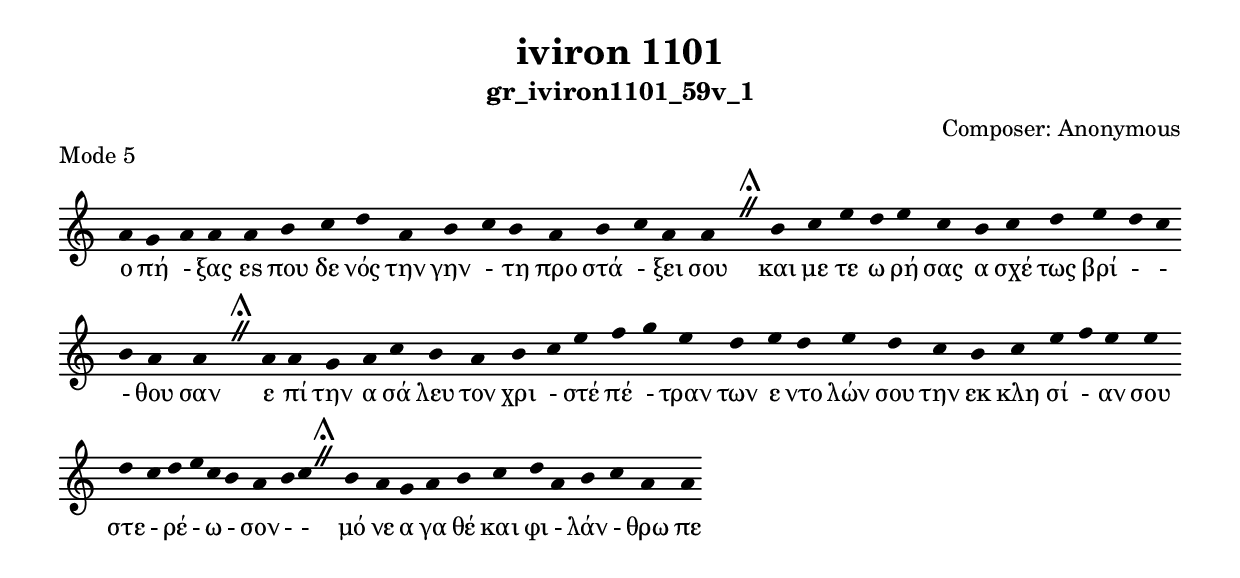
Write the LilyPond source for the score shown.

\include "gregorian.ly"

	\header {
 	  title = "iviron 1101"
	  subtitle = "gr_iviron1101_59v_1"
	  composer = "Composer: Αnonymous"
	  piece = "Mode 5"
	}

	chant = {
	  a'4 g'4 a'4 a'4 a'4 b'4 c''4 d''4 a'4 b'4 c''4 b'4 a'4 b'4 c''4 a'4 a'4 \divisioMaior
 b'4 c''4 e''4 d''4 e''4 c''4 b'4 c''4 d''4 e''4 d''4 c''4 b'4 a'4 a'4 \divisioMaior
 a'4 a'4 g'4 a'4 c''4 b'4 a'4 b'4 c''4 e''4 f''4 g''4 e''4 d''4 e''4 d''4 e''4 d''4 c''4 b'4 c''4 e''4 f''4 e''4 e''4 d''4 c''4 d''4 e''4 c''4 b'4 a'4 b'4 c''4 \divisioMaior
 b'4 a'4 g'4 a'4 b'4 c''4 d''4 a'4 b'4 c''4 a'4 a'4\finalis
	}

	verba = \lyricmode {ο πή - ξας εs που δε νός την γην - τη προ στά - ξει σου 
και με τε ω ρή σας α σχέ τως βρί -  -  - θου σαν 
ε πί την α σά λευ τον χρι - στέ πέ - τραν των ε ντο λών σου την εκ κλη σί - αν σου στε - ρέ - ω - σον -  - 
μό νε α γα θέ και φι - λάν - θρω πε 
	}


	\score {
	  \new Staff <<
	  \new Voice = "melody" \chant
	  \new Lyrics = "one" \lyricsto melody \verba
	  >>
	  \layout {
	    \context {
	      \Staff
	      \remove "Time_signature_engraver"
	      \remove "Bar_engraver"
	    }
	    \context {
	      \Voice
	      \remove "Stem_engraver"
	    }
	  }
	}